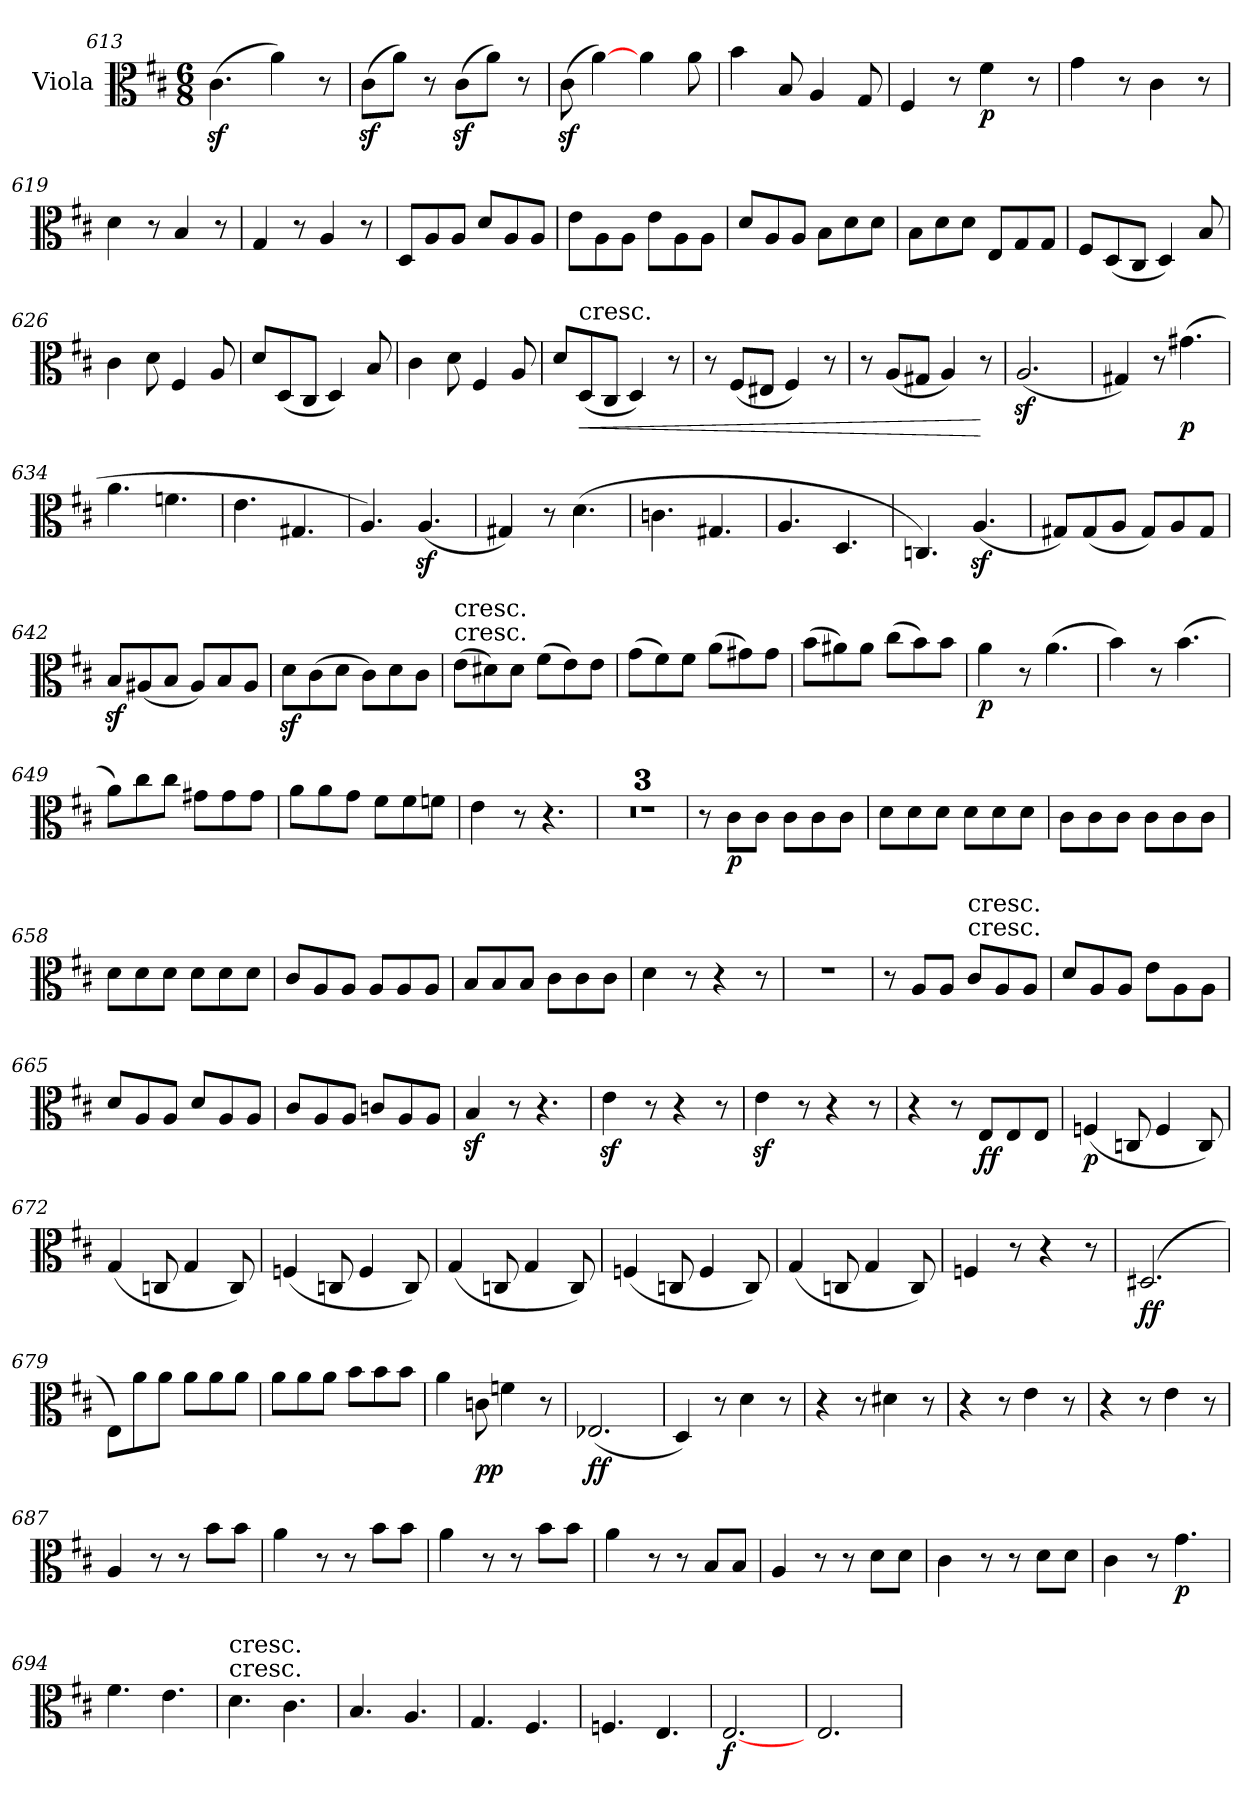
**kern	**dynam
*part1	*part1
*staff1	*staff1
*I"Viola	*
*I'Vla	*
*clefC3	*
*k[f#c#]	*
*D:	*
*M6/8	*
=613	=613
(4.c#z	.
4a)	.
8r	.
=614	=614
(8c#z\L	.
8a\J)	.
8r	.
(8c#z\L	.
8a\J)	.
8r	.
=615	=615
(8c#z	.
[4a)	.
4a	.
8a	.
=616	=616
4b	.
8B	.
4A	.
8G	.
=617	=617
4F#	.
8r	.
4f#	p
8r	.
=618	=618
4g	.
8r	.
4c#	.
8r	.
=619	=619
4d	.
8r	.
4B	.
8r	.
=620	=620
4G	.
8r	.
4A	.
8r	.
=621	=621
8D/L	.
8A/	.
8A/J	.
8d/L	.
8A/	.
8A/J	.
=622	=622
8e\L	.
8A\	.
8A\J	.
8e\L	.
8A\	.
8A\J	.
=623	=623
8d/L	.
8A/	.
8A/J	.
8B\L	.
8d\	.
8d\J	.
=624	=624
8B\L	.
8d\	.
8d\J	.
8E/L	.
8G/	.
8G/J	.
=625	=625
8F#/L	.
(8D/	.
8C#/J	.
4D)	.
8B	.
=626	=626
4c#	.
8d	.
4F#	.
8A	.
=627	=627
8d/L	.
(8D/	.
8C#/J	.
4D)	.
8B	.
=628	=628
4c#	.
8d	.
4F#	.
8A	.
=629	=629
8d/L	.
!LO:TX:a:t=cresc.	!
!	!LO:HP:b
(8D/	<
8C#/J	.
4D)	.
8r	.
=630	=630
8r	.
(8F#/L	.
8E#X/J	.
4F#)	.
8r	.
=631	=631
8r	.
(8A/L	.
8G#X/J	.
4A)	.
8r	[
=632	=632
(2.Az	.
=633	=633
4G#X)	.
8r	.
(4.g#X	p
=634	=634
4.a	.
4.fn	.
=635	=635
4.e	.
4.G#X	.
=636	=636
4.A)	.
(4.Az	.
=637	=637
4G#X)	.
8r	.
(4.d	.
=638	=638
4.cn	.
4.G#X	.
=639	=639
4.A	.
4.D	.
=640	=640
4.Cn)	.
(4.Az	.
=641	=641
8G#X/L)	.
(8G#/	.
8A/J	.
8G#/L)	.
8A/	.
8G#/J	.
=642	=642
8Bz/L	.
(8A#X/	.
8B/J	.
8A#/L)	.
8B/	.
8A#/J	.
=643	=643
8dz\L	.
(8c#\	.
8d\J	.
8c#\L)	.
8d\	.
8c#\J	.
=644	=644
!LO:TX:t=cresc.	!
!LO:TX:a:t=cresc.	!
(8e\L	.
8d#X\)	.
8d#\J	.
(8f#\L	.
8e\)	.
8e\J	.
=645	=645
(8g\L	.
8f#\)	.
8f#\J	.
(8a\L	.
8g#X\)	.
8g#\J	.
=646	=646
(8b\L	.
8a#X\)	.
8a#\J	.
(8cc#\L	.
8b\)	.
8b\J	.
=647	=647
4a	p
8r	.
(4.a	.
=648	=648
4b)	.
8r	.
(4.b	.
=649	=649
8a\L)	.
8cc#\	.
8cc#\J	.
8g#X\L	.
8g#\	.
8g#\J	.
=650	=650
8a\L	.
8a\	.
8g\J	.
8f#\L	.
8f#\	.
8fn\J	.
=651	=651
4e	.
8r	.
4.r	.
=652	=652
2.r	.
=653	=653
2.r	.
=654	=654
2.r	.
=655	=655
8r	.
8c#\L	p
8c#\J	.
8c#\L	.
8c#\	.
8c#\J	.
=656	=656
8d\L	.
8d\	.
8d\J	.
8d\L	.
8d\	.
8d\J	.
=657	=657
8c#\L	.
8c#\	.
8c#\J	.
8c#\L	.
8c#\	.
8c#\J	.
=658	=658
8d\L	.
8d\	.
8d\J	.
8d\L	.
8d\	.
8d\J	.
=659	=659
8c#/L	.
8A/	.
8A/J	.
8A/L	.
8A/	.
8A/J	.
=660	=660
8B/L	.
8B/	.
8B/J	.
8c#\L	.
8c#\	.
8c#\J	.
=661	=661
4d	.
8r	.
4r	.
8r	.
=662	=662
2.r	.
=663	=663
8r	.
8A/L	.
8A/J	.
!LO:TX:t=cresc.	!
!LO:TX:a:t=cresc.	!
8c#/L	.
8A/	.
8A/J	.
=664	=664
8d/L	.
8A/	.
8A/J	.
8e\L	.
8A\	.
8A\J	.
=665	=665
8d/L	.
8A/	.
8A/J	.
8d/L	.
8A/	.
8A/J	.
=666	=666
8c#/L	.
8A/	.
8A/J	.
8cn/L	.
8A/	.
8A/J	.
=667	=667
4Bz	.
8r	.
4.r	.
=668	=668
4ez	.
8r	.
4r	.
8r	.
=669	=669
4ez	.
8r	.
4r	.
8r	.
=670	=670
4r	.
8r	.
8E/L	ff
8E/	.
8E/J	.
=671	=671
(4Fn	p
8Cn	.
4F	.
8C)	.
=672	=672
(4G	.
8Cn	.
4G	.
8C)	.
=673	=673
(4Fn	.
8Cn	.
4F	.
8C)	.
=674	=674
(4G	.
8Cn	.
4G	.
8C)	.
=675	=675
(4Fn	.
8Cn	.
4F	.
8C)	.
=676	=676
(4G	.
8Cn	.
4G	.
8C)	.
=677	=677
4Fn	.
8r	.
4r	.
8r	.
=678	=678
(2.D#X	ff
=679	=679
8E\L)	.
8a\	.
8a\J	.
8a\L	.
8a\	.
8a\J	.
=680	=680
8a\L	.
8a\	.
8a\J	.
8b\L	.
8b\	.
8b\J	.
=681	=681
4a	.
8cn	pp
4fn	.
8r	.
=682	=682
(2.E-X	ff
=683	=683
4D)	.
8r	.
4d	.
8r	.
=684	=684
4r	.
8r	.
4d#X	.
8r	.
=685	=685
4r	.
8r	.
4e	.
8r	.
=686	=686
4r	.
8r	.
4e	.
8r	.
=687	=687
4A	.
8r	.
8r	.
8b\L	.
8b\J	.
=688	=688
4a	.
8r	.
8r	.
8b\L	.
8b\J	.
=689	=689
4a	.
8r	.
8r	.
8b\L	.
8b\J	.
=690	=690
4a	.
8r	.
8r	.
8B/L	.
8B/J	.
=691	=691
4A	.
8r	.
8r	.
8d\L	.
8d\J	.
=692	=692
4c#	.
8r	.
8r	.
8d\L	.
8d\J	.
=693	=693
4c#	.
8r	.
4.g	p
=694	=694
4.f#	.
4.e	.
=695	=695
!LO:TX:t=cresc.	!
!LO:TX:a:t=cresc.	!
4.d	.
4.c#	.
=696	=696
4.B	.
4.A	.
=697	=697
4.G	.
4.F#	.
=698	=698
4.Fn	.
4.E	.
=699	=699
[2.E	f
=700	=700
2.E	.
=	=
*-	*-
